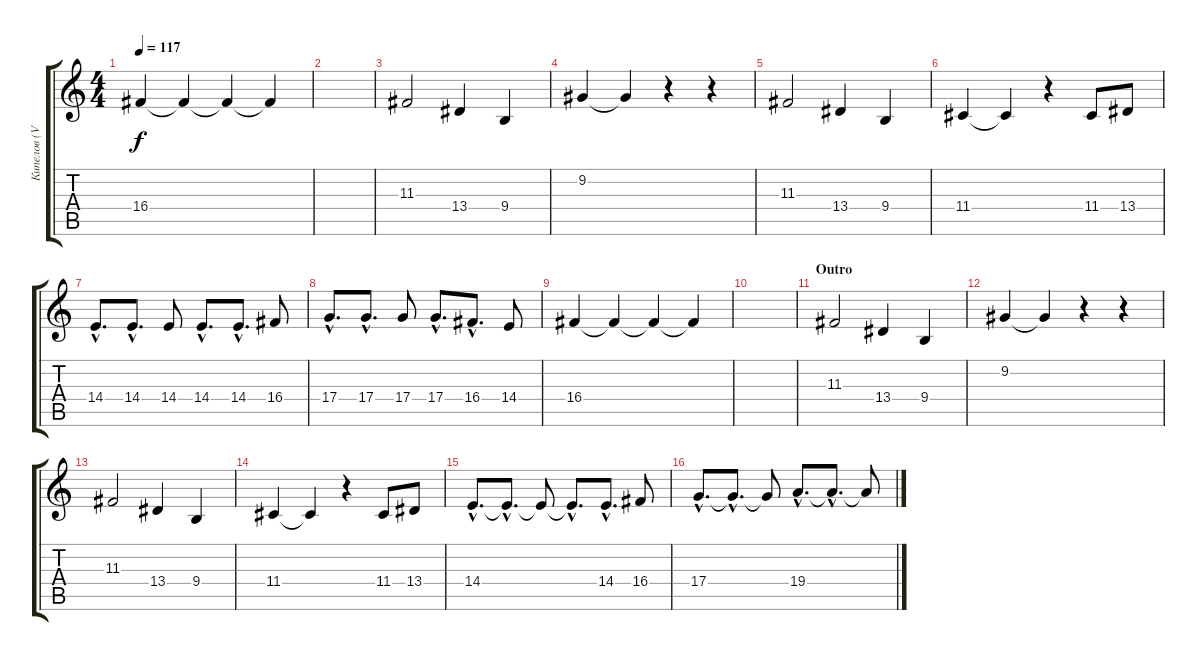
\track ("Кипелов (Vocal)" "Кипелов (V") {instrument lead6voice}
\staff {score tabs}
\tuning (E4 B3 G3 D3 A2 E2) {hide}
\ts (4 4)
\tempo 117
\clef g2
\ks c
16.4.4{dy f} 16.4{t}.4 16.4{t}.4 16.4{t}.4 |
|
11.3.2 13.4.4 9.4.4 |
9.2.4 9.2{t}.4 r.4 r.4 |
11.3.2 13.4.4 9.4.4 |
11.4.4 11.4{t}.4 r.4 11.4.8 13.4.8 |
14.4{hac}.8{d} 14.4{hac}.8{d} 14.4.8 14.4{hac}.8{d} 14.4{hac}.8{d} 16.4.8 |
17.4{hac}.8{d} 17.4{hac}.8{d} 17.4.8 17.4{hac}.8{d} 16.4{hac}.8{d} 14.4.8 |
16.4.4 16.4{t}.4 16.4{t}.4 16.4{t}.4 |
|
\section ("" "Outro")
11.3.2 13.4.4 9.4.4 |
9.2.4 9.2{t}.4 r.4 r.4 |
11.3.2 13.4.4 9.4.4 |
11.4.4 11.4{t}.4 r.4 11.4.8 13.4.8 |
14.4{hac}.8{d} 14.4{hac t}.8{d} 14.4{t}.8 14.4{hac t}.8{d} 14.4{hac}.8{d} 16.4.8 |
17.4{hac}.8{d} 17.4{hac t}.8{d} 17.4{t}.8 19.4{hac}.8{d} 19.4{hac t}.8{d} 19.4{t}.8
